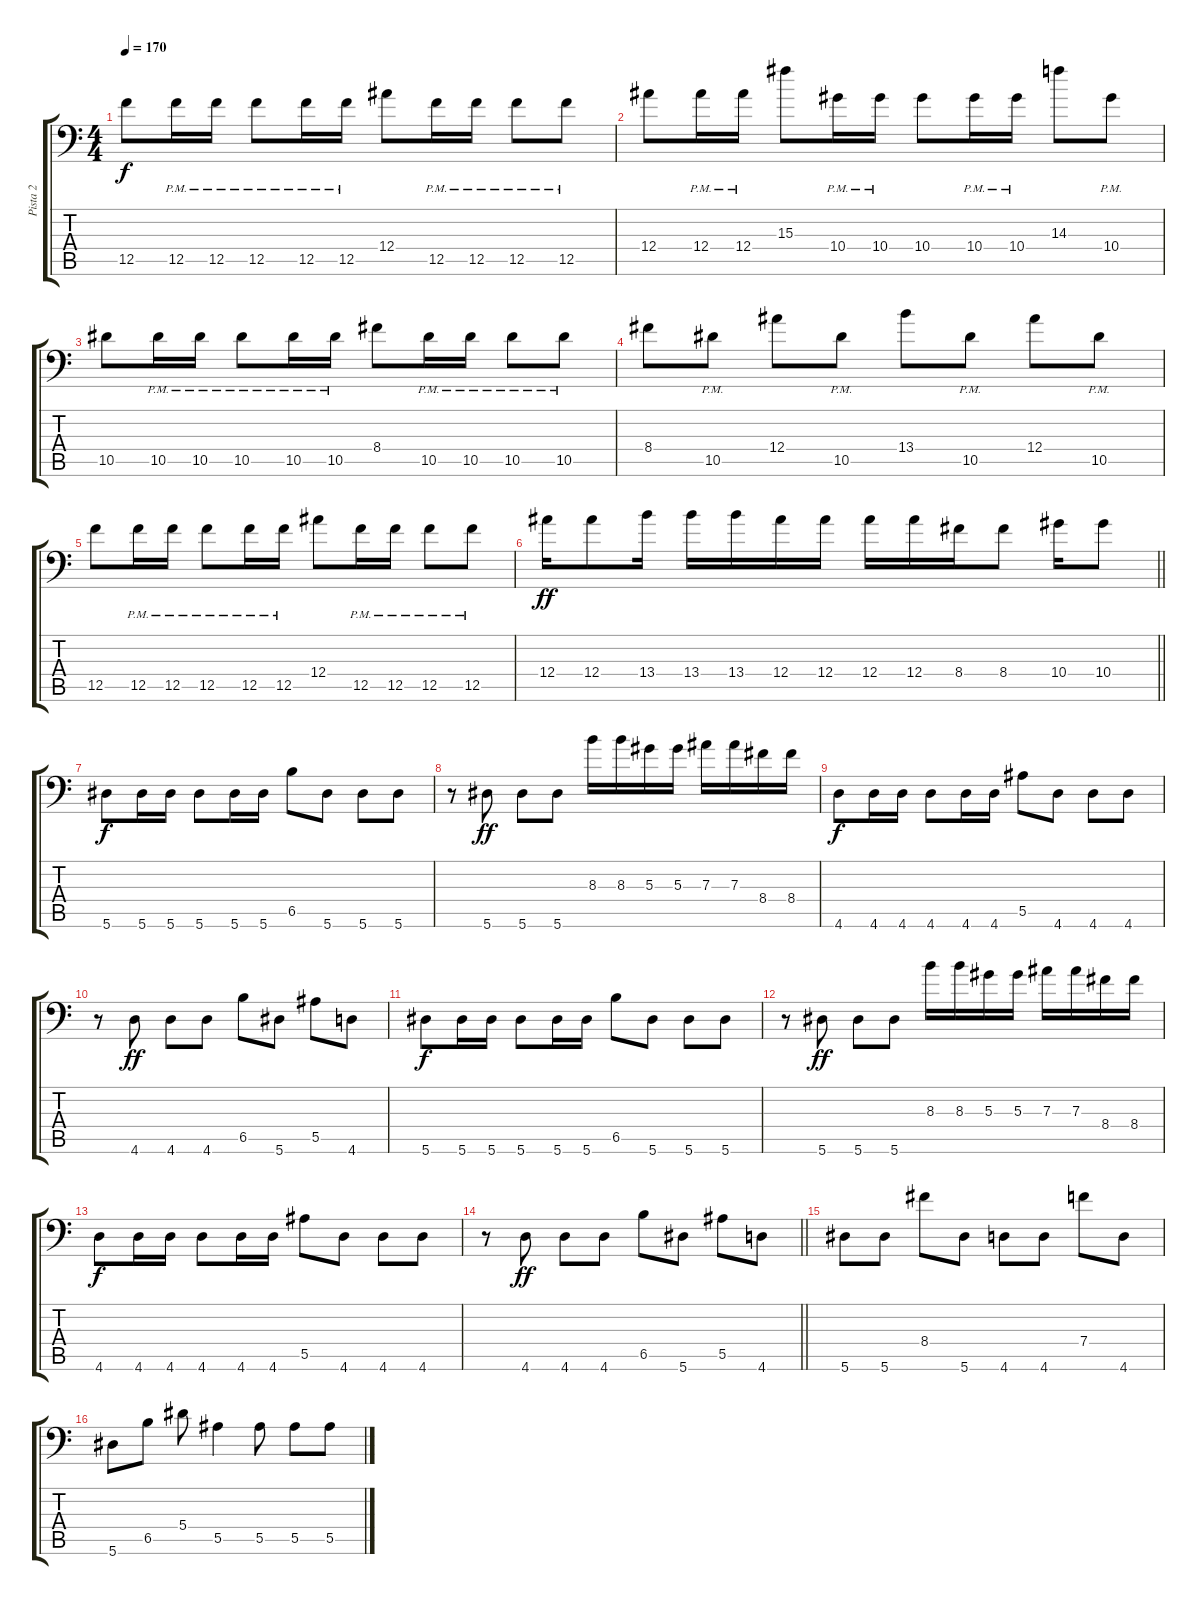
\track ("Pista 2" "Pista 2") {instrument distortionguitar}
\staff {score tabs}
\tuning (C4 G3 Eb3 Bb2 F2 Bb1) {hide}
\ts (4 4)
\tempo 170
\clef f4
\ks c
12.5.8{dy f} 12.5{pm}.16 12.5{pm}.16 12.5{pm}.8 12.5{pm}.16 12.5{pm}.16 12.4.8 12.5{pm}.16 12.5{pm}.16 12.5{pm}.8 12.5{pm}.8 |
12.4.8 12.4{pm}.16 12.4{pm}.16 15.3.8 10.4{pm}.16 10.4{pm}.16 10.4.8 10.4{pm}.16 10.4{pm}.16 14.3.8 10.4{pm}.8 |
10.5.8 10.5{pm}.16 10.5{pm}.16 10.5{pm}.8 10.5{pm}.16 10.5{pm}.16 8.4.8 10.5{pm}.16 10.5{pm}.16 10.5{pm}.8 10.5{pm}.8 |
8.4.8 10.5{pm}.8 12.4.8 10.5{pm}.8 13.4.8 10.5{pm}.8 12.4.8 10.5{pm}.8 |
12.5.8 12.5{pm}.16 12.5{pm}.16 12.5{pm}.8 12.5{pm}.16 12.5{pm}.16 12.4.8 12.5{pm}.16 12.5{pm}.16 12.5{pm}.8 12.5{pm}.8 |
\barLineRight lightlight
12.4.16{dy ff} 12.4.8 13.4.16 13.4.16 13.4.16 12.4.16 12.4.16 12.4.16 12.4.16 8.4.16 8.4.8 10.4.16 10.4.8 |
5.6.8{dy f} 5.6.16 5.6.16 5.6.8 5.6.16 5.6.16 6.5.8 5.6.8 5.6.8 5.6.8 |
r.8 5.6.8{dy ff} 5.6.8 5.6.8 8.3.16 8.3.16 5.3.16 5.3.16 7.3.16 7.3.16 8.4.16 8.4.16 |
4.6.8{dy f} 4.6.16 4.6.16 4.6.8 4.6.16 4.6.16 5.5.8 4.6.8 4.6.8 4.6.8 |
r.8 4.6.8{dy ff} 4.6.8 4.6.8 6.5.8 5.6.8 5.5.8 4.6.8 |
5.6.8{dy f} 5.6.16 5.6.16 5.6.8 5.6.16 5.6.16 6.5.8 5.6.8 5.6.8 5.6.8 |
r.8 5.6.8{dy ff} 5.6.8 5.6.8 8.3.16 8.3.16 5.3.16 5.3.16 7.3.16 7.3.16 8.4.16 8.4.16 |
4.6.8{dy f} 4.6.16 4.6.16 4.6.8 4.6.16 4.6.16 5.5.8 4.6.8 4.6.8 4.6.8 |
\barLineRight lightlight
r.8 4.6.8{dy ff} 4.6.8 4.6.8 6.5.8 5.6.8 5.5.8 4.6.8 |
5.6.8 5.6.8 8.4.8 5.6.8 4.6.8 4.6.8 7.4.8 4.6.8 |
5.6.8 6.5.8 5.4.8 5.5.4 5.5.8 5.5.8 5.5.8
